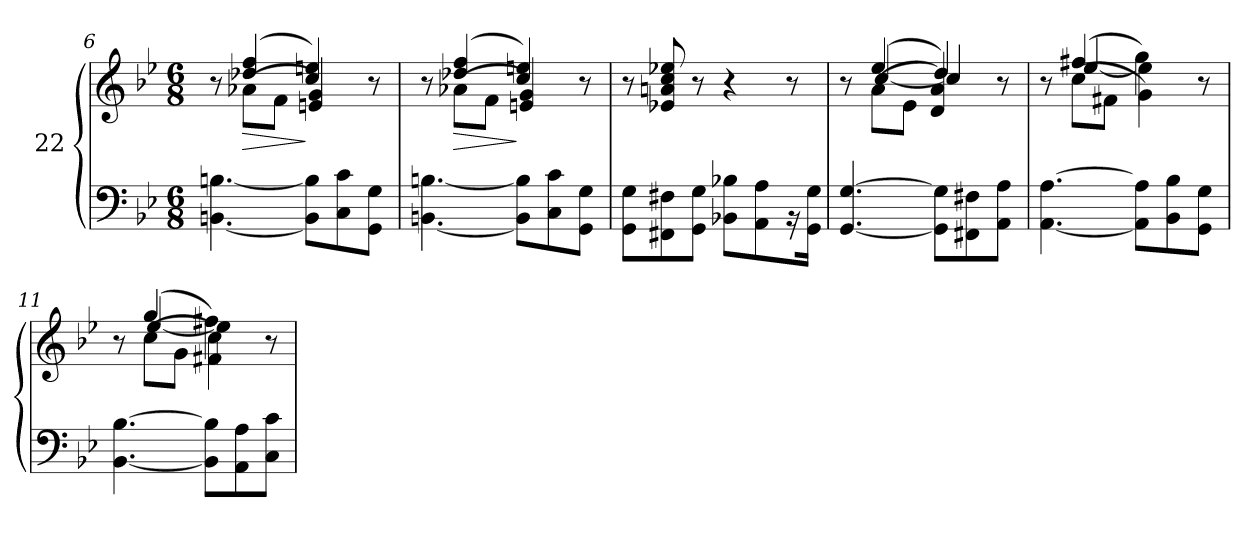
**kern	**kern	**dynam
*part1	*part1	*part1
*staff2	*staff1	*staff1/2
*I"22	*	*
!!LO:LB:g=z
*clefF4	*clefG2	*
*k[b-e-]	*k[b-e-]	*
*M6/8	*M6/8	*
=6	=6	=6
*^	*^	*
2.ryy	[4.BBn\ [4.Bn\	8r	8ryy	.
!	!	!	!	!LO:HP:b
.	.	(4dd-X/ 4ff/	(8a-X\L	>
.	.	.	8f\J	.
.	8BB\] 8B\]L	4cc/ 4een/)	4en/ 4g/)	]
.	8C\ 8c\	.	.	.
.	8GG\ 8G\J	8r	8ryy	.
=7	=7	=7	=7	=7
2.ryy	[4.BBn\ [4.Bn\	8r	8ryy	.
!	!	!	!	!LO:HP:b
.	.	(4dd-X/ 4ff/	(8a-X\L	>
.	.	.	8f\J	.
.	8BB\] 8B\]L	4cc/ 4een/)	4en/ 4g/)	]
.	8C\ 8c\	.	.	.
.	8GG\ 8G\J	8r	8ryy	.
*	*	*v	*v	*
=8	=8	=8	=8
2.ryy	8GG\ 8G\L	8r	.
.	8FF#X\ 8F#X\	8e-X/ 8an/ 8cc/ 8ee-X/	.
.	8GG\ 8G\J	8r	.
.	8BB-X\ 8B-X\L	4r	.
.	8AA\ 8A\	.	.
.	16r	8r	.
.	16GG\ 16G\Jk	.	.
=9	=9	=9	=9
*	*	*^	*
*	*	*	*^	*
8ryy	[4.GG/ [4.G/	8r	8ryy	8ryy	.
2ryy	.	(4ee-/	[4cc/	(8a\L	.
.	.	.	.	8e-\J	.
.	8GG\] 8G\]L	4dd/)	4cc/]	4d/ 4a/)	.
.	8FF#X\ 8F#X\	.	.	.	.
8ryy	8AA\ 8A\J	8r	8ryy	8ryy	.
!!LO:LB:g=z	!!	!!
=10	=10	=10	=10	=10	=10
8ryy	[4.AA\ [4.A\	8r	8ryy	8ryy	.
2ryy	.	(4ff#X/	[4ee-/	(8cc\L	.
.	.	.	.	8f#X\J	.
.	8AA\] 8A\]L	4gg\)	4ee-\]	4g\)	.
.	8BB-\ 8B-\	.	.	.	.
8ryy	8GG\ 8G\J	8r	8ryy	8ryy	.
=11	=11	=11	=11	=11	=11
8ryy	[4.BB-\ [4.B-\	8r	8ryy	8ryy	.
2ryy	.	(4gg/	[4ee-/	(8cc\L	.
.	.	.	.	8g\J	.
.	8BB-\] 8B-\]L	4ff#X\)	4ee-\]	4f#X\ 4cc\)	.
.	8AA\ 8A\	.	.	.	.
8ryy	8C\ 8c\J	8r	8ryy	8ryy	.
*v	*v	*	*	*	*
*	*v	*v	*v	*
=	=	=
*-	*-	*-
